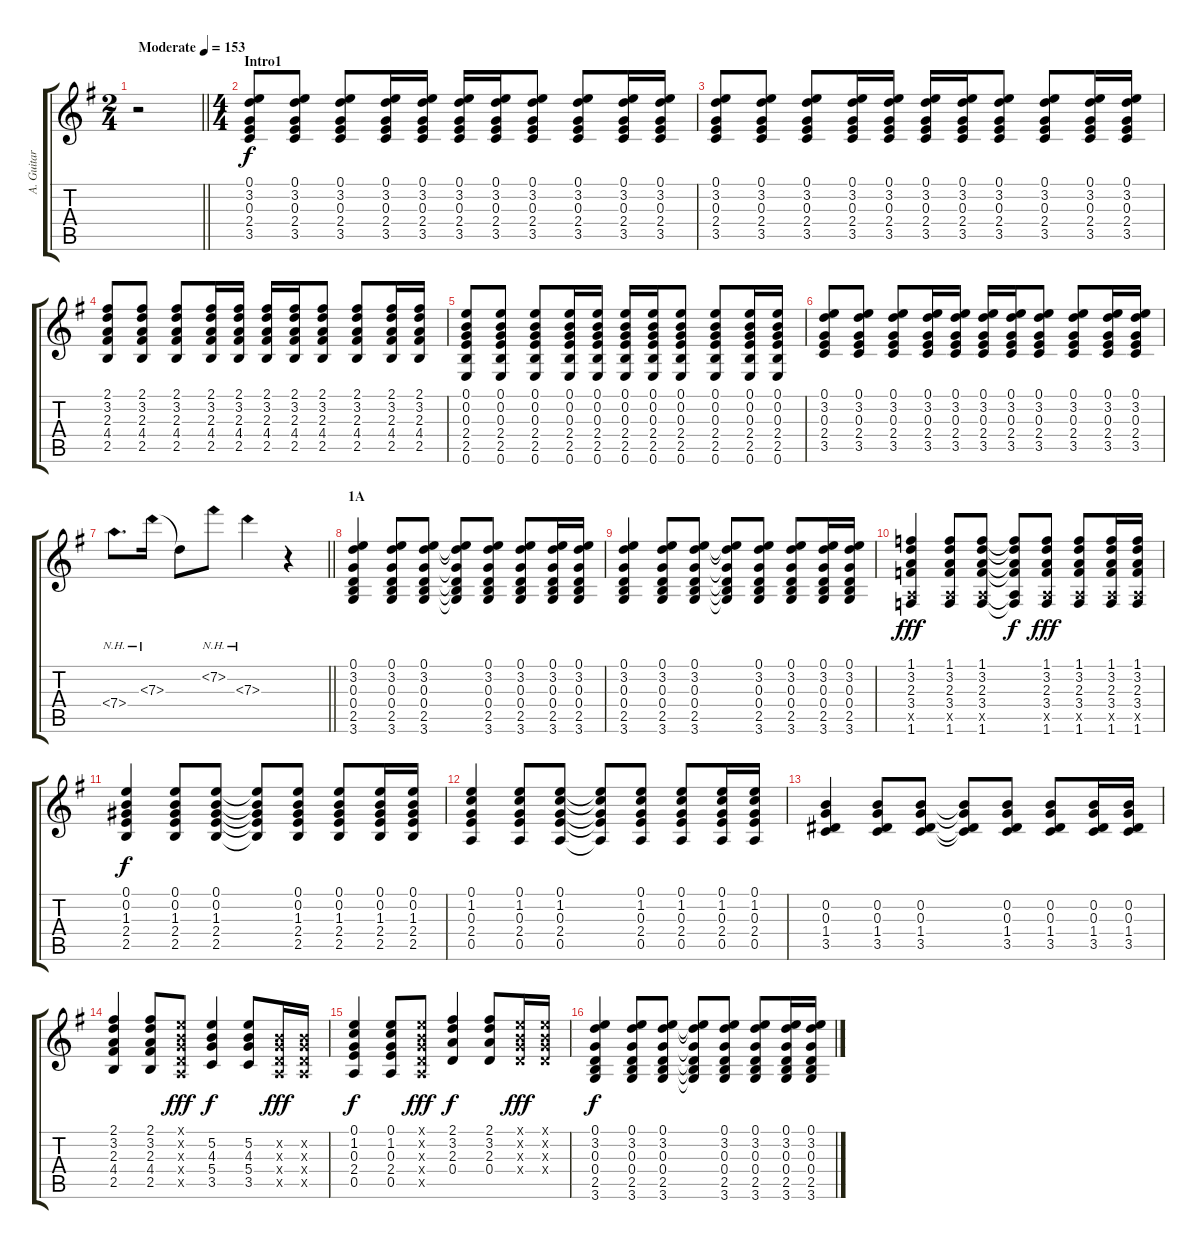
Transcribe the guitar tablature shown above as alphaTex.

\track ("A. Guitar" "A. Guitar") {instrument acousticguitarsteel}
\staff {score tabs}
\tuning (E4 B3 G3 D3 A2 E2) {hide}
\ts (2 4)
\tempo (153 "Moderate")
\clef g2
\barLineRight lightlight
\ks g
r.2{dy f instrument acousticguitarsteel} |
\ts (4 4)
\section ("" "Intro1")
(0.1 3.2 0.3 2.4 3.5).8 (0.1 3.2 0.3 2.4 3.5).8 (0.1 3.2 0.3 2.4 3.5).8 (0.1 3.2 0.3 2.4 3.5).16 (0.1 3.2 0.3 2.4 3.5).16 (0.1 3.2 0.3 2.4 3.5).16 (0.1 3.2 0.3 2.4 3.5).16 (0.1 3.2 0.3 2.4 3.5).8 (0.1 3.2 0.3 2.4 3.5).8 (0.1 3.2 0.3 2.4 3.5).16 (0.1 3.2 0.3 2.4 3.5).16 |
(0.1 3.2 0.3 2.4 3.5).8 (0.1 3.2 0.3 2.4 3.5).8 (0.1 3.2 0.3 2.4 3.5).8 (0.1 3.2 0.3 2.4 3.5).16 (0.1 3.2 0.3 2.4 3.5).16 (0.1 3.2 0.3 2.4 3.5).16 (0.1 3.2 0.3 2.4 3.5).16 (0.1 3.2 0.3 2.4 3.5).8 (0.1 3.2 0.3 2.4 3.5).8 (0.1 3.2 0.3 2.4 3.5).16 (0.1 3.2 0.3 2.4 3.5).16 |
(2.1 3.2 2.3 4.4 2.5).8 (2.1 3.2 2.3 4.4 2.5).8 (2.1 3.2 2.3 4.4 2.5).8 (2.1 3.2 2.3 4.4 2.5).16 (2.1 3.2 2.3 4.4 2.5).16 (2.1 3.2 2.3 4.4 2.5).16 (2.1 3.2 2.3 4.4 2.5).16 (2.1 3.2 2.3 4.4 2.5).8 (2.1 3.2 2.3 4.4 2.5).8 (2.1 3.2 2.3 4.4 2.5).16 (2.1 3.2 2.3 4.4 2.5).16 |
(0.1 0.2 0.3 2.4 2.5 0.6).8 (0.1 0.2 0.3 2.4 2.5 0.6).8 (0.1 0.2 0.3 2.4 2.5 0.6).8 (0.1 0.2 0.3 2.4 2.5 0.6).16 (0.1 0.2 0.3 2.4 2.5 0.6).16 (0.1 0.2 0.3 2.4 2.5 0.6).16 (0.1 0.2 0.3 2.4 2.5 0.6).16 (0.1 0.2 0.3 2.4 2.5 0.6).8 (0.1 0.2 0.3 2.4 2.5 0.6).8 (0.1 0.2 0.3 2.4 2.5 0.6).16 (0.1 0.2 0.3 2.4 2.5 0.6).16 |
(0.1 3.2 0.3 2.4 3.5).8 (0.1 3.2 0.3 2.4 3.5).8 (0.1 3.2 0.3 2.4 3.5).8 (0.1 3.2 0.3 2.4 3.5).16 (0.1 3.2 0.3 2.4 3.5).16 (0.1 3.2 0.3 2.4 3.5).16 (0.1 3.2 0.3 2.4 3.5).16 (0.1 3.2 0.3 2.4 3.5).8 (0.1 3.2 0.3 2.4 3.5).8 (0.1 3.2 0.3 2.4 3.5).16 (0.1 3.2 0.3 2.4 3.5).16 |
\barLineRight lightlight
7.4{nh}.8{d} 7.3{nh}.16 7.3{t}.8 7.2{nh}.8 7.3{nh}.4 r.4 |
\section ("" "1A")
(0.1 3.2 0.3 0.4 2.5 3.6).4 (0.1 3.2 0.3 0.4 2.5 3.6).8 (0.1 3.2 0.3 0.4 2.5 3.6).8 (0.1{t} 3.2{t} 0.3{t} 0.4{t} 2.5{t} 3.6{t}).8 (0.1 3.2 0.3 0.4 2.5 3.6).8 (0.1 3.2 0.3 0.4 2.5 3.6).8 (0.1 3.2 0.3 0.4 2.5 3.6).16 (0.1 3.2 0.3 0.4 2.5 3.6).16 |
(0.1 3.2 0.3 0.4 2.5 3.6).4 (0.1 3.2 0.3 0.4 2.5 3.6).8 (0.1 3.2 0.3 0.4 2.5 3.6).8 (0.1{t} 3.2{t} 0.3{t} 0.4{t} 2.5{t} 3.6{t}).8 (0.1 3.2 0.3 0.4 2.5 3.6).8 (0.1 3.2 0.3 0.4 2.5 3.6).8 (0.1 3.2 0.3 0.4 2.5 3.6).16 (0.1 3.2 0.3 0.4 2.5 3.6).16 |
(1.1 3.2 2.3 3.4 0.5{x} 1.6).4{dy fff} (1.1 3.2 2.3 3.4 0.5{x} 1.6).8 (1.1 3.2 2.3 3.4 0.5{x} 1.6).8 (1.1{t} 3.2{t} 2.3{t} 3.4{t} 0.5{t} 1.6{t}).8{dy f} (1.1 3.2 2.3 3.4 0.5{x} 1.6).8{dy fff} (1.1 3.2 2.3 3.4 0.5{x} 1.6).8 (1.1 3.2 2.3 3.4 0.5{x} 1.6).16 (1.1 3.2 2.3 3.4 0.5{x} 1.6).16 |
(0.1 0.2 1.3 2.4 2.5).4{dy f} (0.1 0.2 1.3 2.4 2.5).8 (0.1 0.2 1.3 2.4 2.5).8 (0.1{t} 0.2{t} 1.3{t} 2.4{t} 2.5{t}).8 (0.1 0.2 1.3 2.4 2.5).8 (0.1 0.2 1.3 2.4 2.5).8 (0.1 0.2 1.3 2.4 2.5).16 (0.1 0.2 1.3 2.4 2.5).16 |
(0.1 1.2 0.3 2.4 0.5).4 (0.1 1.2 0.3 2.4 0.5).8 (0.1 1.2 0.3 2.4 0.5).8 (0.1{t} 1.2{t} 0.3{t} 2.4{t} 0.5{t}).8 (0.1 1.2 0.3 2.4 0.5).8 (0.1 1.2 0.3 2.4 0.5).8 (0.1 1.2 0.3 2.4 0.5).16 (0.1 1.2 0.3 2.4 0.5).16 |
(0.2 0.3 1.4 3.5).4 (0.2 0.3 1.4 3.5).8 (0.2 0.3 1.4 3.5).8 (0.2{t} 0.3{t} 1.4{t} 3.5{t}).8 (0.2 0.3 1.4 3.5).8 (0.2 0.3 1.4 3.5).8 (0.2 0.3 1.4 3.5).16 (0.2 0.3 1.4 3.5).16 |
(2.1 3.2 2.3 4.4 2.5).4 (2.1 3.2 2.3 4.4 2.5).8 (0.1{x} 0.2{x} 0.3{x} 0.4{x} 0.5{x}).8{dy fff} (5.2 4.3 5.4 3.5).4{dy f} (5.2 4.3 5.4 3.5).8 (0.2{x} 0.3{x} 0.4{x} 0.5{x}).16{dy fff} (0.2{x} 0.3{x} 0.4{x} 0.5{x}).16 |
(0.1 1.2 0.3 2.4 0.5).4{dy f} (0.1 1.2 0.3 2.4 0.5).8 (0.1{x} 0.2{x} 0.3{x} 0.4{x} 0.5{x}).8{dy fff} (2.1 3.2 2.3 0.4).4{dy f} (2.1 3.2 2.3 0.4).8 (0.1{x} 0.2{x} 0.3{x} 0.4{x}).16{dy fff} (0.1{x} 0.2{x} 0.3{x} 0.4{x}).16 |
(0.1 3.2 0.3 0.4 2.5 3.6).4{dy f} (0.1 3.2 0.3 0.4 2.5 3.6).8 (0.1 3.2 0.3 0.4 2.5 3.6).8 (0.1{t} 3.2{t} 0.3{t} 0.4{t} 2.5{t} 3.6{t}).8 (0.1 3.2 0.3 0.4 2.5 3.6).8 (0.1 3.2 0.3 0.4 2.5 3.6).8 (0.1 3.2 0.3 0.4 2.5 3.6).16 (0.1 3.2 0.3 0.4 2.5 3.6).16
